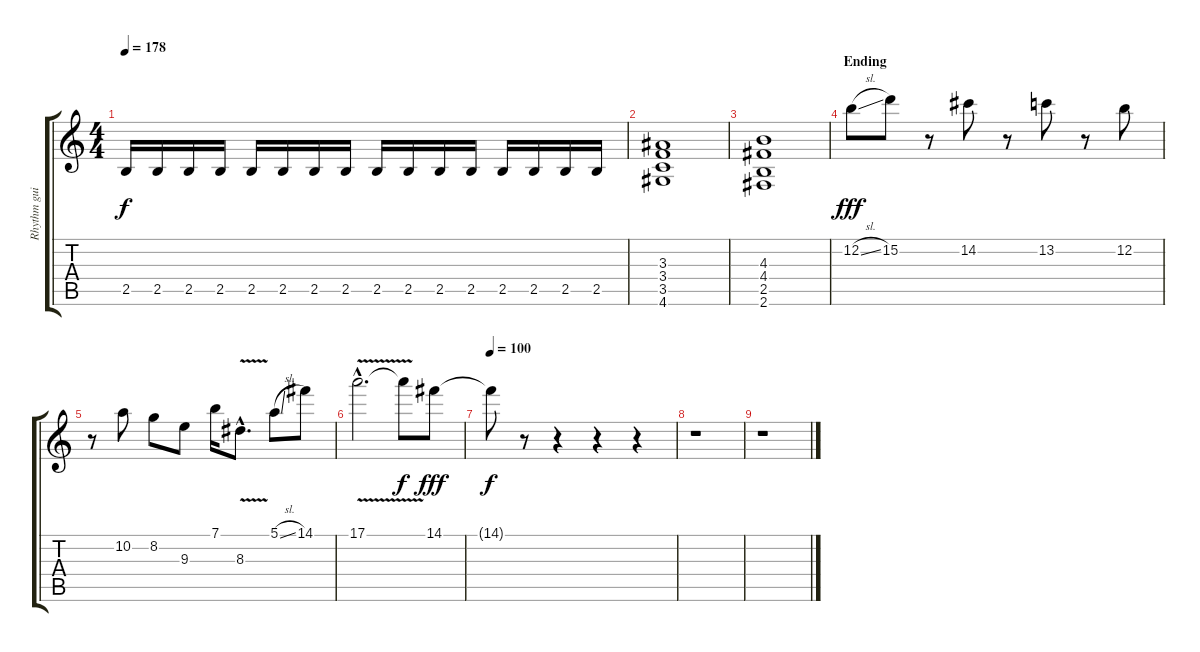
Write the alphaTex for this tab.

\track ("Rhythm guitar right" "Rhythm gui") {instrument overdrivenguitar}
\staff {score tabs}
\tuning (E4 B3 G3 D3 A2 E2) {hide}
\ts (4 4)
\tempo 178
\clef g2
\ks c
2.5.16{dy f} 2.5.16 2.5.16 2.5.16 2.5.16 2.5.16 2.5.16 2.5.16 2.5.16 2.5.16 2.5.16 2.5.16 2.5.16 2.5.16 2.5.16 2.5.16 |
(3.3 3.4 3.5 4.6).1 |
(4.3 4.4 2.5 2.6).1 |
\section ("" "Ending")
12.2{sl}.8{dy fff} 15.2.8 r.8 14.2.8 r.8 13.2.8 r.8 12.2.8 |
r.8 10.2.8 8.2.8 9.3.8 7.1.16 8.3{v hac}.8{d} 5.1{sl}.8 14.1.8 |
17.1{v hac}.2{d} 17.1{t}.8{dy f} 14.1.8{dy fff} |
\tempo 100
14.1{t}.8{dy f} r.8 r.4 r.4 r.4 |
r.1 |
r.1
